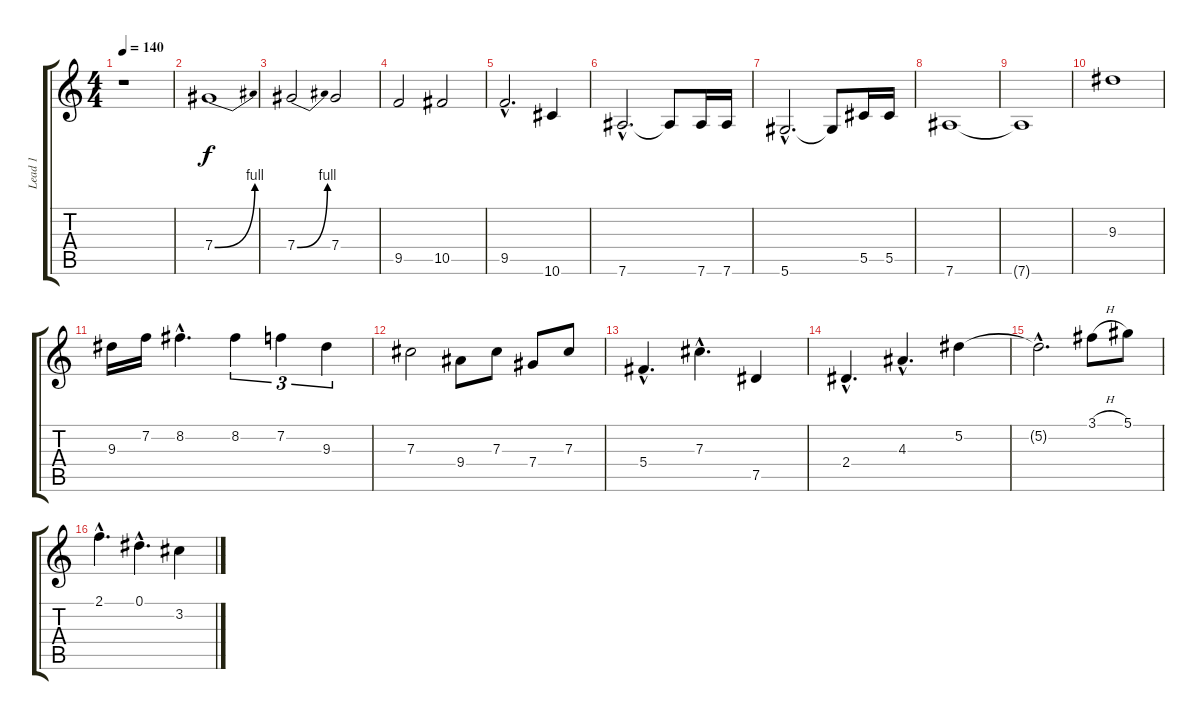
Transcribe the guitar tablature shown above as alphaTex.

\track ("Lead 1" "Lead 1") {instrument distortionguitar}
\staff {score tabs}
\tuning (Eb4 Bb3 Gb3 Db3 Ab2 Eb2) {hide}
\ts (4 4)
\tempo 140
\clef g2
\ks c
r.1{dy f} |
7.4{be (bend 0 0 60 4)}.1 |
7.4{be (bend 0 0 60 4)}.2 7.4.2 |
9.5.2 10.5.2 |
9.5{hac}.2{d} 10.6.4 |
7.6{hac}.2{d} 7.6{t}.8 7.6.16 7.6.16 |
5.6{hac}.2{d} 5.6{t}.8 5.5.16 5.5.16 |
7.6.1 |
7.6{t}.1 |
9.3.1 |
9.3.16 7.2.16 8.2{hac}.4{d} 8.2.4{tu (3 2)} 7.2.4{tu (3 2)} 9.3.4{tu (3 2)} |
7.3.2 9.4.8 7.3.8 7.4.8 7.3.8 |
5.4{hac}.4{d} 7.3{hac}.4{d} 7.5.4 |
2.4{hac}.4{d} 4.3{hac}.4{d} 5.2.4 |
5.2{hac t}.2{d} 3.1{h}.8 5.1.8 |
2.1{hac}.4{d} 0.1{hac}.4{d} 3.2.4
